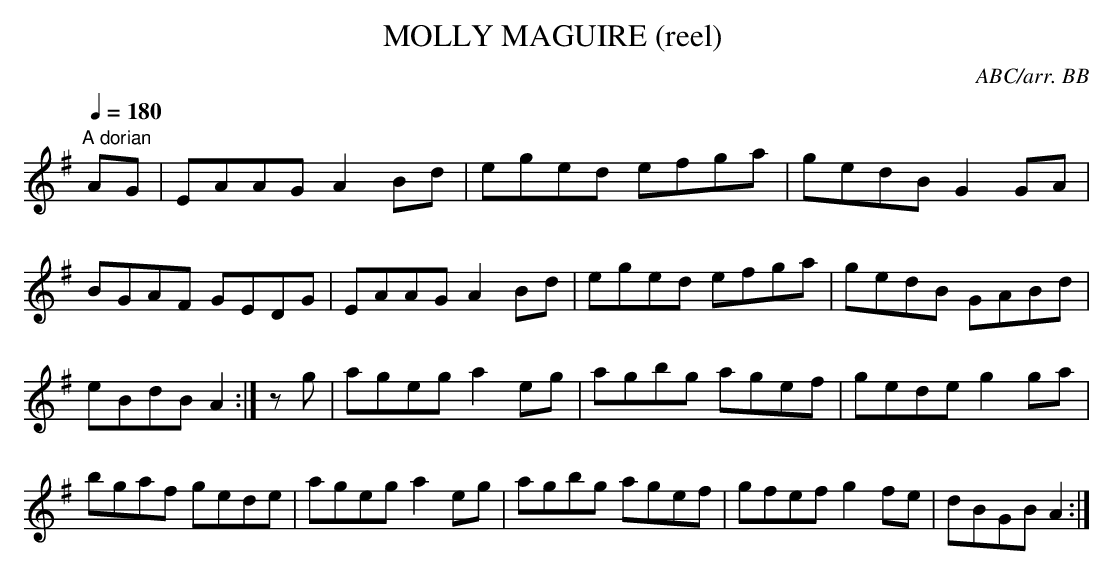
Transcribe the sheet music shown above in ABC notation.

X:1
T:MOLLY MAGUIRE (reel) \
C:ABC/arr. BB\
M:C\
Q:1/4=180\
L:1/8\
K:G\
"A dorian"\
AG|EAAG A2Bd|eged efga|gedB G2GA|BGAF GEDG|\
EAAG A2Bd|eged efga|gedB GABd|eBdB A2:|\
zg|ageg a2eg|agbg agef|gede g2ga|bgaf gede|\
ageg a2eg|agbg agef|gfef g2fe|dBGB A2:|\
 \
\
